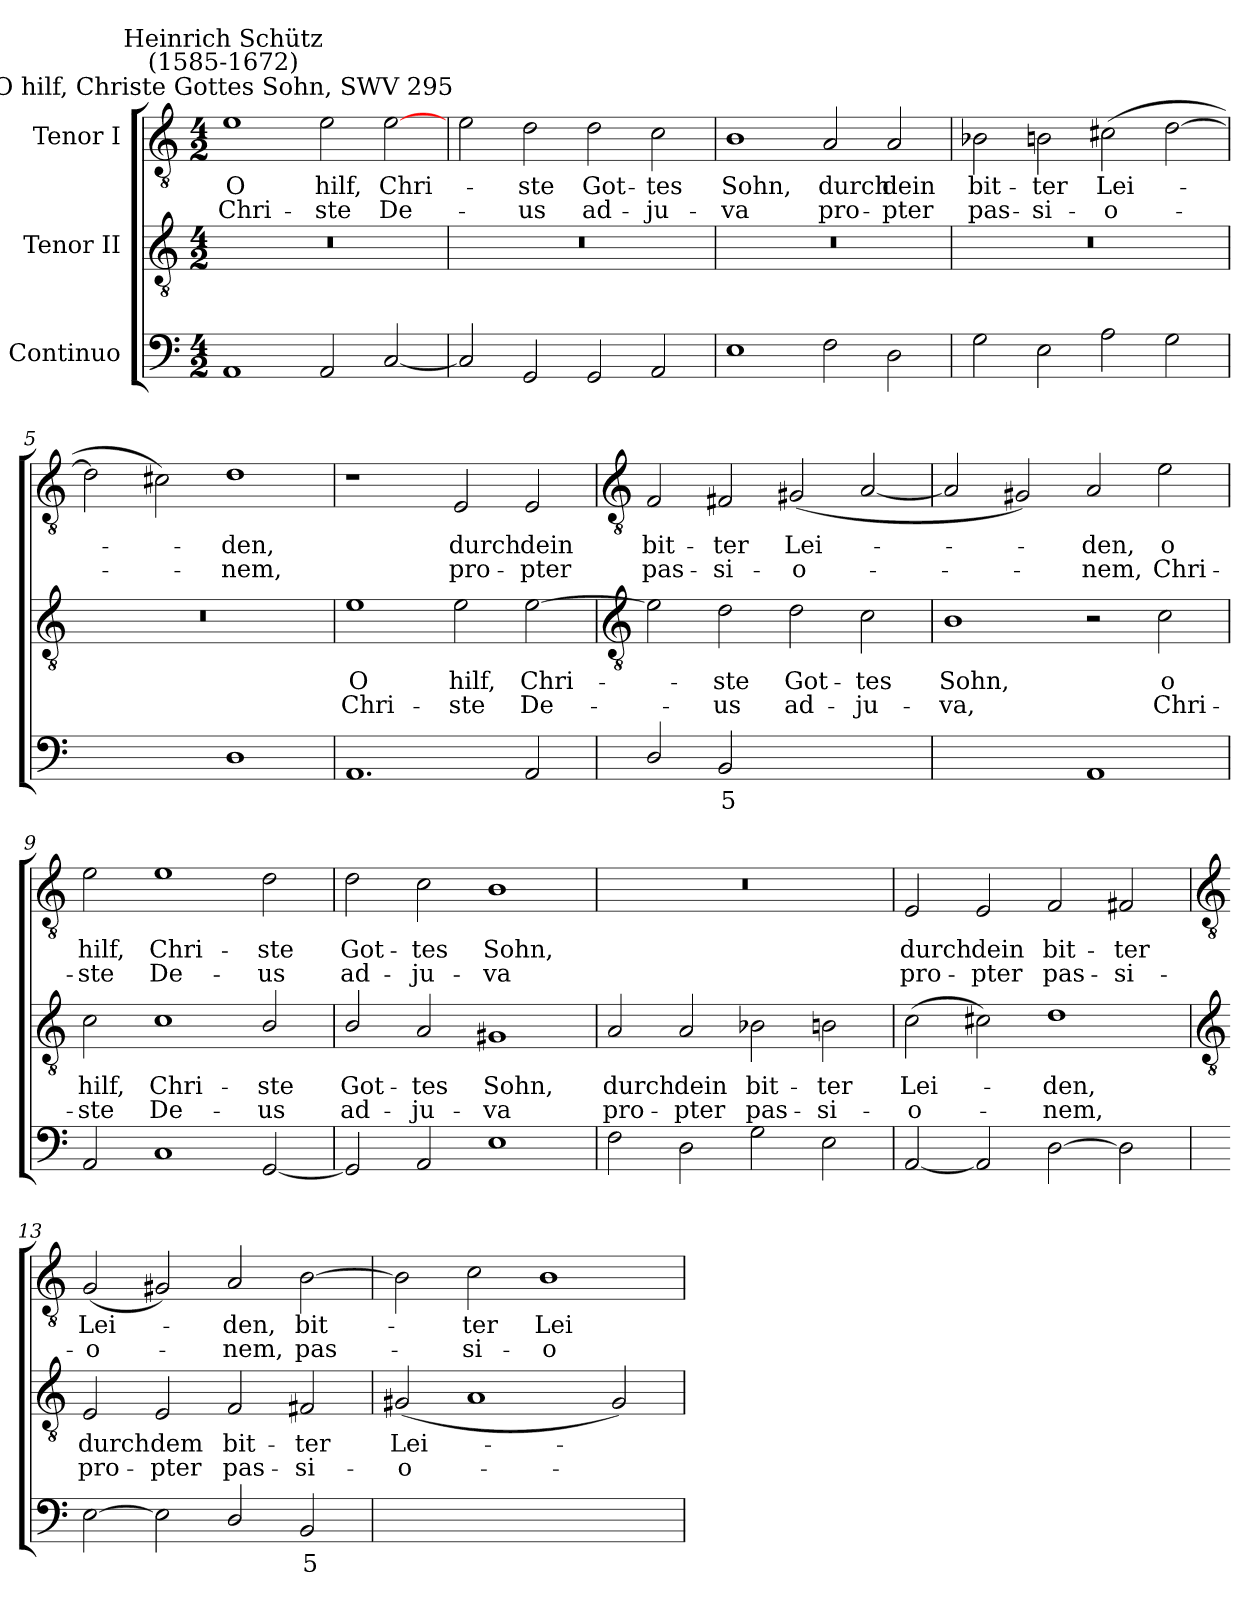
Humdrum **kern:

**kern	**text	**text	**kern	**text	**text	**kern	**text	**text
*part3	*part3	*part3	*part2	*part2	*part2	*part1	*part1	*part1
*staff3	*staff3	*staff3	*staff2	*staff2	*staff2	*staff1	*staff1	*staff1
*I"Continuo	*	*	*I"Tenor II	*	*	*I"Tenor I	*	*
*clefF4	*	*	*clefGv2	*	*	*clefGv2	*	*
*k[]	*	*	*k[]	*	*	*k[]	*	*
*C:	*	*	*C:	*	*	*C:	*	*
*M4/2	*	*	*M4/2	*	*	*M4/2	*	*
=1	=1	=1	=1	=1	=1	=1	=1	=1
!	!	!	!	!	!	!LO:TX:a:cj:t=O hilf, Christe Gottes Sohn, SWV 295	!	!
!	!	!	!	!	!	!LO:TX:a:cj:t=Heinrich Schütz\n(1585-1672)	!	!
!	!	!	!	!	!	!	!LO:LY:b	!LO:LY:b
1AA	.	.	0r	.	.	1e	O	Chri-
!	!	!	!	!	!	!	!LO:LY:b	!LO:LY:b
2AA	.	.	.	.	.	2e	-hilf,	ste
!	!	!	!	!	!	!	!LO:LY:b	!LO:LY:b
[2C	.	.	.	.	.	[2e	Chri-	De-
=2	=2	=2	=2	=2	=2	=2	=2	=2
2C]	.	.	0r	.	.	2e	.	.
!	!	!	!	!	!	!	!LO:LY:b	!LO:LY:b
2GG	.	.	.	.	.	2d	ste	us
!	!	!	!	!	!	!	!LO:LY:b	!LO:LY:b
2GG	.	.	.	.	.	2d	Got-	-ad-
!	!	!	!	!	!	!	!LO:LY:b	!LO:LY:b
2AA	.	.	.	.	.	2c	-tes	ju-
=3	=3	=3	=3	=3	=3	=3	=3	=3
!	!	!	!	!	!	!	!LO:LY:b	!LO:LY:b
1E	.	.	0r	.	.	1B	-Sohn,	va
!	!	!	!	!	!	!	!LO:LY:b	!LO:LY:b
2F	.	.	.	.	.	2A	durch	pro-
!	!	!	!	!	!	!	!LO:LY:b	!LO:LY:b
2D	.	.	.	.	.	2A	-dein	pter
=4	=4	=4	=4	=4	=4	=4	=4	=4
!	!	!	!	!	!	!	!LO:LY:b	!LO:LY:b
2G	.	.	0r	.	.	2B-X	bit-	-pas-
!	!	!	!	!	!	!	!LO:LY:b	!LO:LY:b
2E	.	.	.	.	.	2Bn	-ter	si-
!	!	!	!	!	!	!	!LO:LY:b	!LO:LY:b
2A	.	.	.	.	.	(>2c#X	-Lei-	o-
2G	.	.	.	.	.	[2d	.	.
=5	=5	=5	=5	=5	=5	=5	=5	=5
!	!LO:LY:b	!	!	!	!	!	!	!
[2Ayy	4	.	0r	.	.	2d]	.	.
2Ayy]	.	.	.	.	.	2c#X)	.	.
!	!	!	!	!	!	!	!LO:LY:b	!LO:LY:b
1D	.	.	.	.	.	1d	den,	nem,
=6	=6	=6	=6	=6	=6	=6	=6	=6
!	!	!	!	!LO:LY:b	!LO:LY:b	!	!	!
1.AA	.	.	1e	O	Chri-	1r	.	.
!	!	!	!	!LO:LY:b	!LO:LY:b	!	!LO:LY:b	!LO:LY:b
.	.	.	2e	-hilf,	ste	2E	durch	pro-
!	!	!	!	!LO:LY:b	!LO:LY:b	!	!LO:LY:b	!LO:LY:b
2AA	.	.	[2e	Chri-	De-	2E	-dein	pter
!!LO:LB:g=z
=7	=7	=7	=7	=7	=7	=7	=7	=7
*	*	*	*clefGv2	*	*	*clefGv2	*	*
!	!	!	!	!	!	!	!LO:LY:b	!LO:LY:b
2D/	.	.	2e]	.	.	2F	bit-	-pas-
!	!LO:LY:b	!	!	!LO:LY:b	!LO:LY:b	!	!LO:LY:b	!LO:LY:b
2BB	5	.	2d	ste	us	2F#X	-ter	si-
!	!	!	!	!LO:LY:b	!LO:LY:b	!	!LO:LY:b	!LO:LY:b
(>[2Eyy	.	.	2d	Got-	-ad-	(<2G#X	-Lei-	o-
!	!LO:LY:b	!	!	!LO:LY:b	!LO:LY:b	!	!	!
2Eyy_	4	.	2c	-tes	ju-	[2A	.	.
=8	=8	=8	=8	=8	=8	=8	=8	=8
!	!LO:LY:b	!	!	!LO:LY:b	!LO:LY:b	!	!	!
2Eyy_)	4	.	1B	-Sohn,	va,	2A]	.	.
2Eyy]	.	.	.	.	.	2G#X)	.	.
!	!	!	!	!	!	!	!LO:LY:b	!LO:LY:b
1AA	.	.	2r	.	.	2A	den,	nem,
!	!	!	!	!LO:LY:b	!LO:LY:b	!	!LO:LY:b	!LO:LY:b
.	.	.	2c	o	Chri-	2e	o	Chri-
=9	=9	=9	=9	=9	=9	=9	=9	=9
!	!	!	!	!LO:LY:b	!LO:LY:b	!	!LO:LY:b	!LO:LY:b
2AA	.	.	2c	-hilf,	ste	2e	-hilf,	ste
!	!	!	!	!LO:LY:b	!LO:LY:b	!	!LO:LY:b	!LO:LY:b
1C	.	.	1c	Chri-	-De-	1e	Chri-	-De-
!	!	!	!	!LO:LY:b	!LO:LY:b	!	!LO:LY:b	!LO:LY:b
[2GG	.	.	2B/	-ste	us	2d	-ste	us
=10	=10	=10	=10	=10	=10	=10	=10	=10
!	!	!	!	!LO:LY:b	!LO:LY:b	!	!LO:LY:b	!LO:LY:b
2GG]	.	.	2B/	Got-	-ad-	2d	Got-	-ad-
!	!	!	!	!LO:LY:b	!LO:LY:b	!	!LO:LY:b	!LO:LY:b
2AA	.	.	2A	-tes	ju-	2c	-tes	ju-
!	!	!	!	!LO:LY:b	!LO:LY:b	!	!LO:LY:b	!LO:LY:b
1E	.	.	1G#X	-Sohn,	va	1B	-Sohn,	va
=11	=11	=11	=11	=11	=11	=11	=11	=11
!	!	!	!	!LO:LY:b	!LO:LY:b	!	!	!
2F	.	.	2A	durch	pro-	0r	.	.
!	!	!	!	!LO:LY:b	!LO:LY:b	!	!	!
2D	.	.	2A	-dein	pter	.	.	.
!	!	!	!	!LO:LY:b	!LO:LY:b	!	!	!
2G	.	.	2B-X	bit-	-pas-	.	.	.
!	!	!	!	!LO:LY:b	!LO:LY:b	!	!	!
2E	.	.	2Bn	-ter	si-	.	.	.
=12	=12	=12	=12	=12	=12	=12	=12	=12
!	!	!	!	!LO:LY:b	!LO:LY:b	!	!LO:LY:b	!LO:LY:b
[2AA	.	.	(>2c	-Lei-	o-	2E	durch	pro-
!	!	!	!	!	!	!	!LO:LY:b	!LO:LY:b
2AA]	.	.	2c#X)	.	.	2E	-dein	pter
!	!	!	!	!LO:LY:b	!LO:LY:b	!	!LO:LY:b	!LO:LY:b
[2D	.	.	1d	den,	nem,	2F	bit-	-pas-
!	!	!	!	!	!	!	!LO:LY:b	!LO:LY:b
2D]	.	.	.	.	.	2F#X	-ter	si-
!!LO:LB:g=z
=13	=13	=13	=13	=13	=13	=13	=13	=13
*	*	*	*clefGv2	*	*	*clefGv2	*	*
!	!	!	!	!LO:LY:b	!LO:LY:b	!	!LO:LY:b	!LO:LY:b
[2E	.	.	2E	durch	pro-	(<2G	-Lei-	o-
!	!	!	!	!LO:LY:b	!LO:LY:b	!	!	!
2E]	.	.	2E	-dem	pter	2G#X)	.	.
!	!	!	!	!LO:LY:b	!LO:LY:b	!	!LO:LY:b	!LO:LY:b
2D/	.	.	2F	bit-	-pas-	2A	den,	nem,
!	!LO:LY:b	!	!	!LO:LY:b	!LO:LY:b	!	!LO:LY:b	!LO:LY:b
2BB	5	.	2F#X	-ter	si-	[2B	bit-	pas-
=14	=14	=14	=14	=14	=14	=14	=14	=14
!	!	!	!	!LO:LY:b	!LO:LY:b	!	!	!
[2Eyy	.	.	(<2G#X	-Lei-	o-	2B]	.	.
!	!LO:LY:b	!LO:LY:b	!	!	!	!	!LO:LY:b	!LO:LY:b
2Eyy]	6	4	1A	.	.	2c	-ter	si-
!	!	!LO:LY:b	!	!	!	!	!LO:LY:b	!LO:LY:b
[2Eyy	.	4	.	.	.	1B	-Lei-	-o-
2Eyy]	.	.	2G#)	.	.	.	.	.
=	=	=	=	=	=	=	=	=
*-	*-	*-	*-	*-	*-	*-	*-	*-
